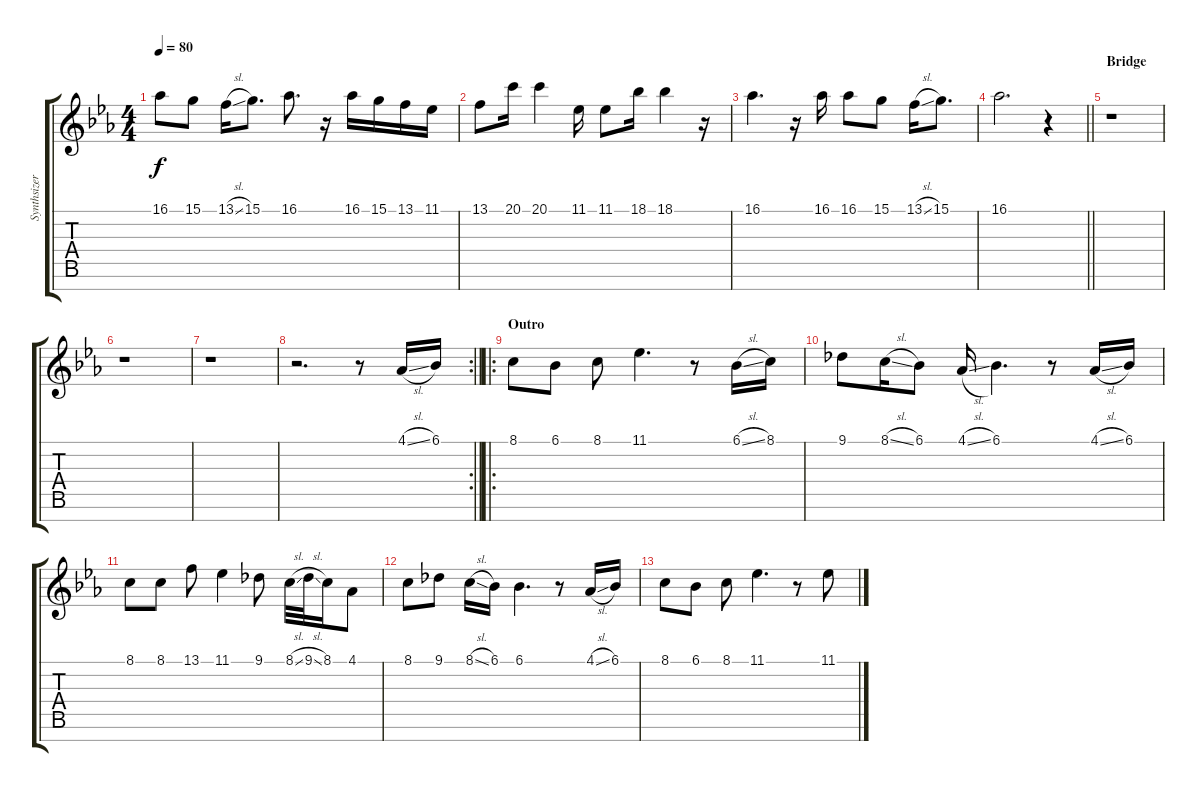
\track ("Synthsizer (Melody)" "Synthsizer") {instrument ocarina}
\staff {score tabs}
\tuning (E4 B3 G3 D3 A2 E2 B1) {hide}
\ts (4 4)
\tempo 80
\clef g2
\ks eb
16.1.8{dy f} 15.1.8 13.1{sl}.16 15.1.8{d} 16.1.8{d} r.16 16.1.16 15.1.16 13.1.16 11.1.16 |
13.1.8 20.1.16 20.1.4 11.1.16 11.1.8 18.1.16 18.1.4 r.16 |
16.1.4{d} r.16 16.1.16 16.1.8 15.1.8 13.1{sl}.16 15.1.8{d} |
\barLineRight lightlight
16.1.2{d} r.4 |
\section ("" "Bridge")
r.1 |
r.1 |
r.1 |
\rc 2
\barLineRight lightlight
r.2{d} r.8 4.1{sl}.16 6.1.16 |
\ro
\section ("" "Outro")
8.1.8 6.1.8 8.1.8 11.1.4{d} r.8 6.1{sl}.16 8.1.16 |
9.1.8{volume 0} 8.1{sl}.16 6.1.8 4.1{sl}.16 6.1.4{d} r.8 4.1{sl}.16 6.1.16 |
8.1.8 8.1.8 13.1.8 11.1.4 9.1.8 8.1{sl}.32 9.1{sl}.32 8.1.16 4.1.8 |
8.1.8 9.1.8 8.1{sl}.16 6.1.16 6.1.4{d} r.8 4.1{sl}.16 6.1.16 |
8.1.8 6.1.8 8.1.8 11.1.4{d} r.8 11.1.8
